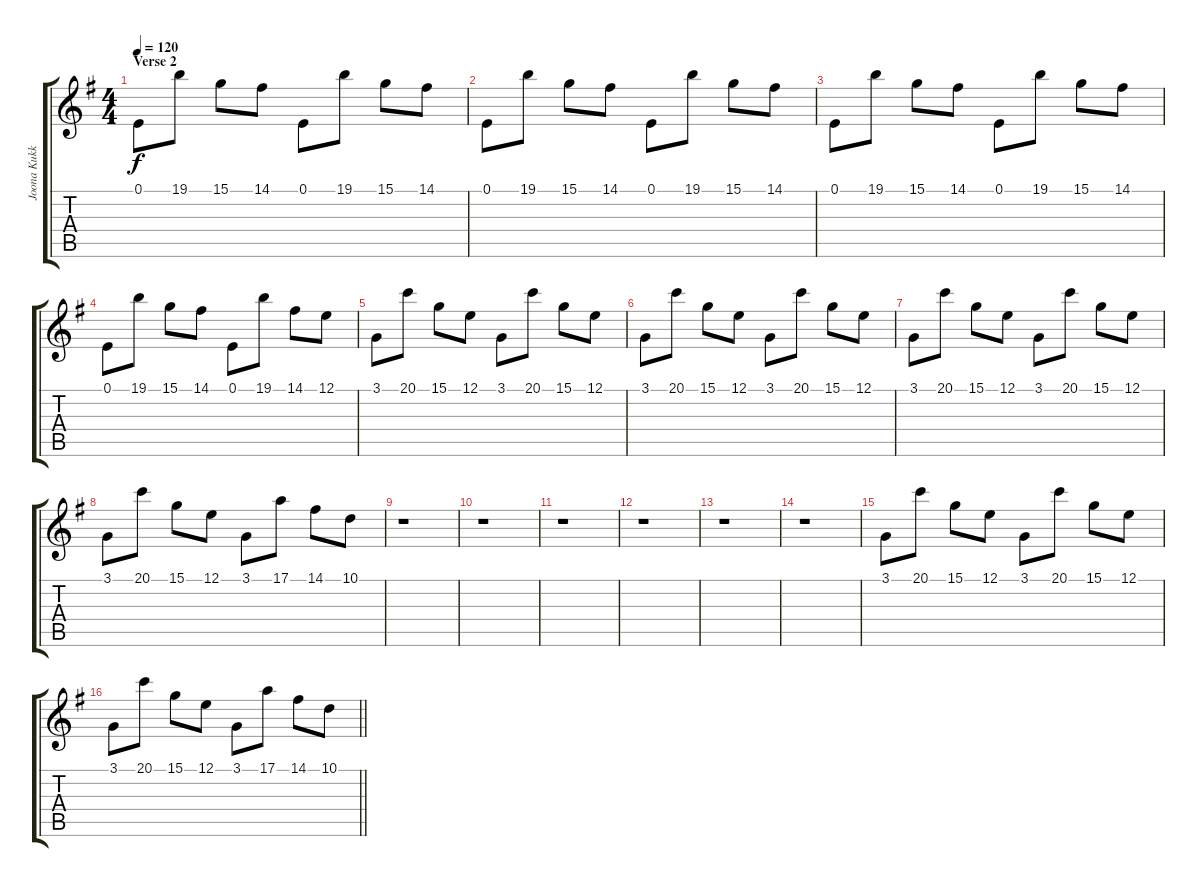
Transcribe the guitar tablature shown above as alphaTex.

\track ("Joona Kukkola (pizzicato strings)" "Joona Kukk") {instrument pizzicatostrings}
\staff {score tabs}
\tuning (E4 B3 G3 D3 A2 E2) {hide}
\ts (4 4)
\section ("" "Verse 2")
\tempo 120
\clef g2
\ks eminor
0.1.8{dy f} 19.1.8 15.1.8 14.1.8 0.1.8 19.1.8 15.1.8 14.1.8 |
0.1.8 19.1.8 15.1.8 14.1.8 0.1.8 19.1.8 15.1.8 14.1.8 |
0.1.8 19.1.8 15.1.8 14.1.8 0.1.8 19.1.8 15.1.8 14.1.8 |
0.1.8 19.1.8 15.1.8 14.1.8 0.1.8 19.1.8 14.1.8 12.1.8 |
3.1.8 20.1.8 15.1.8 12.1.8 3.1.8 20.1.8 15.1.8 12.1.8 |
3.1.8 20.1.8 15.1.8 12.1.8 3.1.8 20.1.8 15.1.8 12.1.8 |
3.1.8 20.1.8 15.1.8 12.1.8 3.1.8 20.1.8 15.1.8 12.1.8 |
3.1.8 20.1.8 15.1.8 12.1.8 3.1.8 17.1.8 14.1.8 10.1.8 |
r.1 |
r.1 |
r.1 |
r.1 |
r.1 |
r.1 |
3.1.8 20.1.8 15.1.8 12.1.8 3.1.8 20.1.8 15.1.8 12.1.8 |
\barLineRight lightlight
3.1.8 20.1.8 15.1.8 12.1.8 3.1.8 17.1.8 14.1.8 10.1.8
